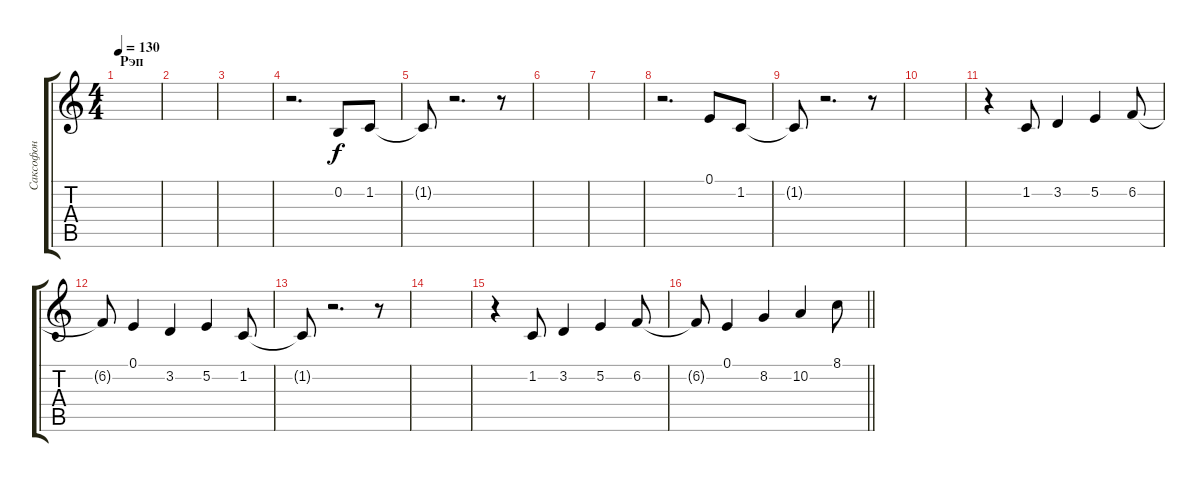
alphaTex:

\track ("Саксофон" "Саксофон") {instrument altosax}
\staff {score tabs}
\tuning (E4 B3 G3 D3 A2 D2) {hide}
\ts (4 4)
\section ("" "Рэп")
\tempo 130
\clef g2
\ks c
|
|
|
r.2{d} 0.2.8 1.2.8 |
1.2{t}.8 r.2{d} r.8 |
|
|
r.2{d} 0.1.8 1.2.8 |
1.2{t}.8 r.2{d} r.8 |
|
r.4 1.2.8 3.2.4 5.2.4 6.2.8 |
6.2{t}.8 0.1.4 3.2.4 5.2.4 1.2.8 |
1.2{t}.8 r.2{d} r.8 |
|
r.4 1.2.8 3.2.4 5.2.4 6.2.8 |
\barLineRight lightlight
6.2{t}.8 0.1.4 8.2.4 10.2.4 8.1.8
